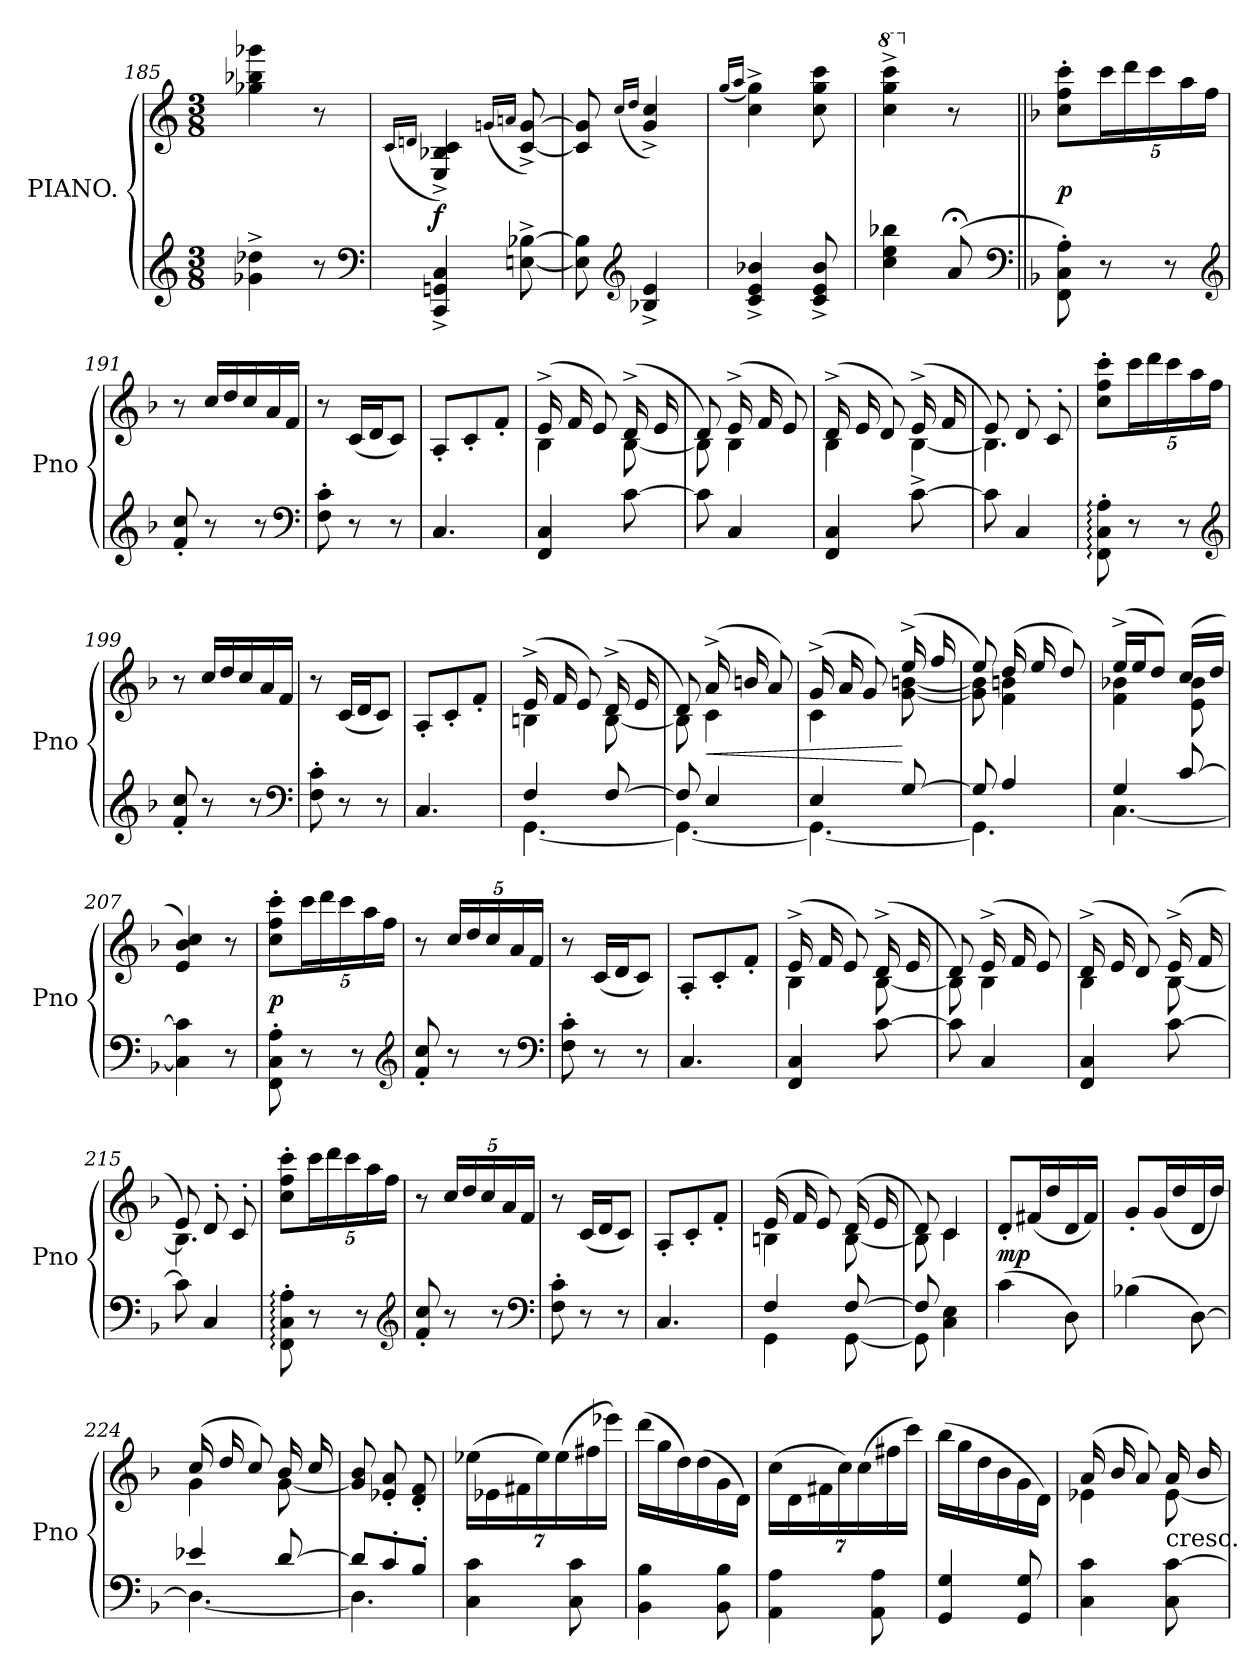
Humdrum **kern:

**kern	**kern	**dynam
*part1	*part1	*part1
*staff2	*staff1	*staff1/2
*I"PIANO.	*	*
*I'Pno	*	*
*clefG2	*clefG2	*
*k[]	*k[]	*
*M3/8	*M3/8	*
=185	=185	=185
4g-X^\ 4dd-X^\	4gg-X\ 4bb-X\ 4ggg-X\	.
8r	8r	.
*clefF4	*	*
=186	=186	=186
.	(>16qqc/LL	.
.	16qqdn/JJ	.
4CC^/ 4GGn^/ 4C^/	4E^>/ 4B-X^>/ 4c^>/)	f
.	(>16qqgn/LL	.
.	16qqan/JJ	.
[8En^\ [8B-X^\	[8c^>/ [8g^>/)	.
=187	=187	=187
8E]\ 8B-]\	8c]/ 8g]/	.
*clefG2	*	*
.	(>16qqcc/LL	.
.	16qqdd/JJ	.
4B-X^/ 4e^/	4g^>/ 4cc^>/)	.
=188	=188	=188
.	(16qqgg/LL	.
.	16qqaa/JJ	.
4c^/ 4e^/ 4b-X^/	4cc^\ 4gg^\)	.
8c^/ 8e^/ 8b-^/	8cc\ 8gg\ 8ccc\	.
=189	=189	=189
*	*8va	*
4cc\ 4ee\ 4bb-X\	4ccc^<\ 4ggg^<\ 4cccc^<\	.
*	*X8va	*
(<8a;</	8r	.
*clefF4	*	*
=190||	=190||	=190||
*k[b-]	*k[b-]	*
8FF'\ 8C'\ 8A'\)	8cc'\ 8ff'\ 8ccc'\L	p
8r	20ccc\L	.
.	20ddd\	.
.	20ccc\	.
8r	.	.
.	20aa\	.
.	20ff\JJ	.
*clefG2	*	*
=191	=191	=191
8f'/ 8cc'/	8r	.
*	*Xtuplet	*
8r	20cc/LL	.
.	20dd/	.
.	20cc/	.
8r	.	.
.	20a/	.
.	20f/JJ	.
*clefF4	*	*
=192	=192	=192
8F'\ 8c'\	8r	.
8r	(16c/LL	.
.	16d/J	.
8r	8c/J)	.
=193	=193	=193
4.C/	8A'/L	.
.	8c'/	.
.	8f'/J	.
=194	=194	=194
*	*^	*
4FF/ 4C/	(16e^/	4B-\	.
.	16f/	.	.
.	8e/)	.	.
[8c\	(16d^/	[8B-\	.
.	16e/	.	.
=195	=195	=195	=195
8c\]	8d/)	8B-\]	.
4C/	(16e^/	4B-\	.
.	16f/	.	.
.	8e/)	.	.
=196	=196	=196	=196
4FF/ 4C/	(16d^/	4B-\	.
.	16e/	.	.
.	8d/)	.	.
!	!	!LO:N:vis=4	!
[8c^<\	(16e^/	[8B-\	.
.	16f/	.	.
=197	=197	=197	=197
8c\]	8e/)	4.B-\]	.
4C/	8d'/	.	.
.	8c'/	.	.
*	*v	*v	*
=198	=198	=198
8FF:'\ 8C:'\ 8A:'\	8cc'\ 8ff'\ 8ccc'\L	.
*	*tuplet	*
8r	20ccc\L	.
.	20ddd\	.
.	20ccc\	.
8r	.	.
.	20aa\	.
.	20ff\JJ	.
*clefG2	*	*
=199	=199	=199
8f'/ 8cc'/	8r	.
*	*Xtuplet	*
8r	20cc/LL	.
.	20dd/	.
.	20cc/	.
8r	.	.
.	20a/	.
.	20f/JJ	.
*clefF4	*	*
=200	=200	=200
8F'\ 8c'\	8r	.
8r	(16c/LL	.
.	16d/J	.
8r	8c/J)	.
=201	=201	=201
4.C/	8A'/L	.
.	8c'/	.
.	8f'/J	.
=202	=202	=202
*^	*^	*
4F/	[4.GG\	(16e^/	4Bn\	.
.	.	16f/	.	.
.	.	8e/)	.	.
[8F/	.	(16d^/	[8B\	.
.	.	16e/	.	.
=203	=203	=203	=203	=203
8F/]	4.GG\_	8d/)	8B\]	.
4E/	.	(16a^/	4c\	<
.	.	16bn/	.	.
.	.	8a/)	.	.
=204	=204	=204	=204	=204
4E/	4.GG\_	(16g^/	4c\	.
.	.	16a/	.	.
.	.	8g/)	.	.
[8G/	.	(16ee^/	[8g\ [8bn\	[
.	.	16ff/	.	.
=205	=205	=205	=205	=205
8G/]	4.GG\]	8ee/)	8g]\ 8b]\	.
4A/	.	(16dd/	4f\ 4bn\	.
.	.	16ee/	.	.
.	.	8dd/)	.	.
=206	=206	=206	=206	=206
4G/	[4.C\	(16ee^/LL	4f\ 4b-X\	.
.	.	16ee/J	.	.
.	.	8dd/J)	.	.
[8c/	.	(16cc/LL	8e\ 8b-\	.
.	.	16dd/JJ	.	.
*v	*v	*	*	*
*	*v	*v	*
=207	=207	=207
4C]\ 4c]\	4e/ 4b-/ 4cc/)	.
8r	8r	.
=208	=208	=208
8FF'\ 8C'\ 8A'\	8cc'\ 8ff'\ 8ccc'\L	p
*	*tuplet	*
8r	20ccc\L	.
.	20ddd\	.
.	20ccc\	.
8r	.	.
.	20aa\	.
.	20ff\JJ	.
*clefG2	*	*
=209	=209	=209
8f'/ 8cc'/	8r	.
8r	20cc/LL	.
.	20dd/	.
.	20cc/	.
8r	.	.
.	20a/	.
.	20f/JJ	.
*clefF4	*	*
=210	=210	=210
8F'\ 8c'\	8r	.
8r	(16c/LL	.
.	16d/J	.
8r	8c/J)	.
=211	=211	=211
4.C/	8A'/L	.
.	8c'/	.
.	8f'/J	.
=212	=212	=212
*	*^	*
4FF/ 4C/	(16e^/	4B-\	.
.	16f/	.	.
.	8e/)	.	.
[8c\	(16d^/	[8B-\	.
.	16e/	.	.
=213	=213	=213	=213
8c\]	8d/)	8B-\]	.
4C/	(16e^/	4B-\	.
.	16f/	.	.
.	8e/)	.	.
=214	=214	=214	=214
4FF/ 4C/	(16d^/	4B-\	.
.	16e/	.	.
.	8d/)	.	.
[8c\	(16e^/	[8B-\	.
.	16f/	.	.
=215	=215	=215	=215
8c\]	8e/)	4.B-\]	.
4C/	8d'/	.	.
.	8c'/	.	.
*	*v	*v	*
=216	=216	=216
8FF:'\ 8C:'\ 8A:'\	8cc'\ 8ff'\ 8ccc'\L	.
8r	20ccc\L	.
.	20ddd\	.
.	20ccc\	.
8r	.	.
.	20aa\	.
.	20ff\JJ	.
*clefG2	*	*
=217	=217	=217
8f'/ 8cc'/	8r	.
8r	20cc/LL	.
.	20dd/	.
.	20cc/	.
8r	.	.
.	20a/	.
.	20f/JJ	.
*clefF4	*	*
=218	=218	=218
8F'\ 8c'\	8r	.
8r	(16c/LL	.
.	16d/J	.
8r	8c/J)	.
=219	=219	=219
4.C/	8A'/L	.
.	8c'/	.
.	8f'/J	.
=220	=220	=220
*^	*^	*
4F/	4GG\	(16e/	4Bn\	.
.	.	16f/	.	.
.	.	8e/)	.	.
[8F/	[8GG\	(16d/	[8B\	.
.	.	16e/	.	.
=221	=221	=221	=221	=221
8F/]	8GG\]	8d/)	8B\]	.
4C\ 4E\	4ryy	4c/	4c\	.
*v	*v	*	*	*
*	*v	*v	*
=222	=222	=222
(4c\	8d'/L	mp
.	(>16f#X/L	.
.	16dd/	.
8D\)	16d/	.
.	16f#/JJ)	.
=223	=223	=223
(4B-X\	8g'/L	.
.	(>16g/L	.
.	16dd/	.
[8D\)	16d/	.
.	16dd/JJ)	.
=224	=224	=224
*^	*^	*
4e-X/	4.D\_	(16cc/	4g\	.
.	.	16dd/	.	.
.	.	8cc/)	.	.
[8d/	.	16b-/	[8g\	.
.	.	16cc/	.	.
*	*	*v	*v	*
=225	=225	=225	=225
8d/L]	4.D\]	8g]/ 8b-/	.
8c'</	.	8e-X'>/ 8a'>/	.
8B-'</J	.	8d'>/ 8f'>/	.
*v	*v	*	*
=226	=226	=226
4C\ 4c\	(56%3ee-X\LL	.
.	56%3e-X\	.
.	56%3f#X\	.
.	56%3ee-\)	.
.	(56%3ee-\	.
8C\ 8c\	.	.
.	56%3ff#X\	.
.	56%3eee-X\JJ)	.
=227	=227	=227
4BB-\ 4B-\	(16ddd\LL	.
.	16gg\	.
.	16dd\)	.
.	(16dd\	.
8BB-\ 8B-\	16g\	.
.	16d\JJ)	.
=228	=228	=228
4AA\ 4A\	(56%3cc\LL	.
.	56%3d\	.
.	56%3f#X\	.
.	56%3cc\)	.
.	(56%3cc\	.
8AA\ 8A\	.	.
.	56%3ff#X\	.
.	56%3ccc\JJ)	.
=229	=229	=229
4GG/ 4G/	(16bb-\LL	.
.	16gg\	.
.	16dd\	.
.	16b-\	.
8GG/ 8G/	16g\	.
.	16d\JJ)	.
=230	=230	=230
*	*^	*
4C\ 4c\	(16a/	4e-X\	.
.	16b-/	.	.
.	8a/)	.	.
!	!LO:TX:c:t=cresc.	!	!
8C\ [8c\	16a/	[8e-\	.
.	16b-/	.	.
*	*v	*v	*
=	=	=
*-	*-	*-
